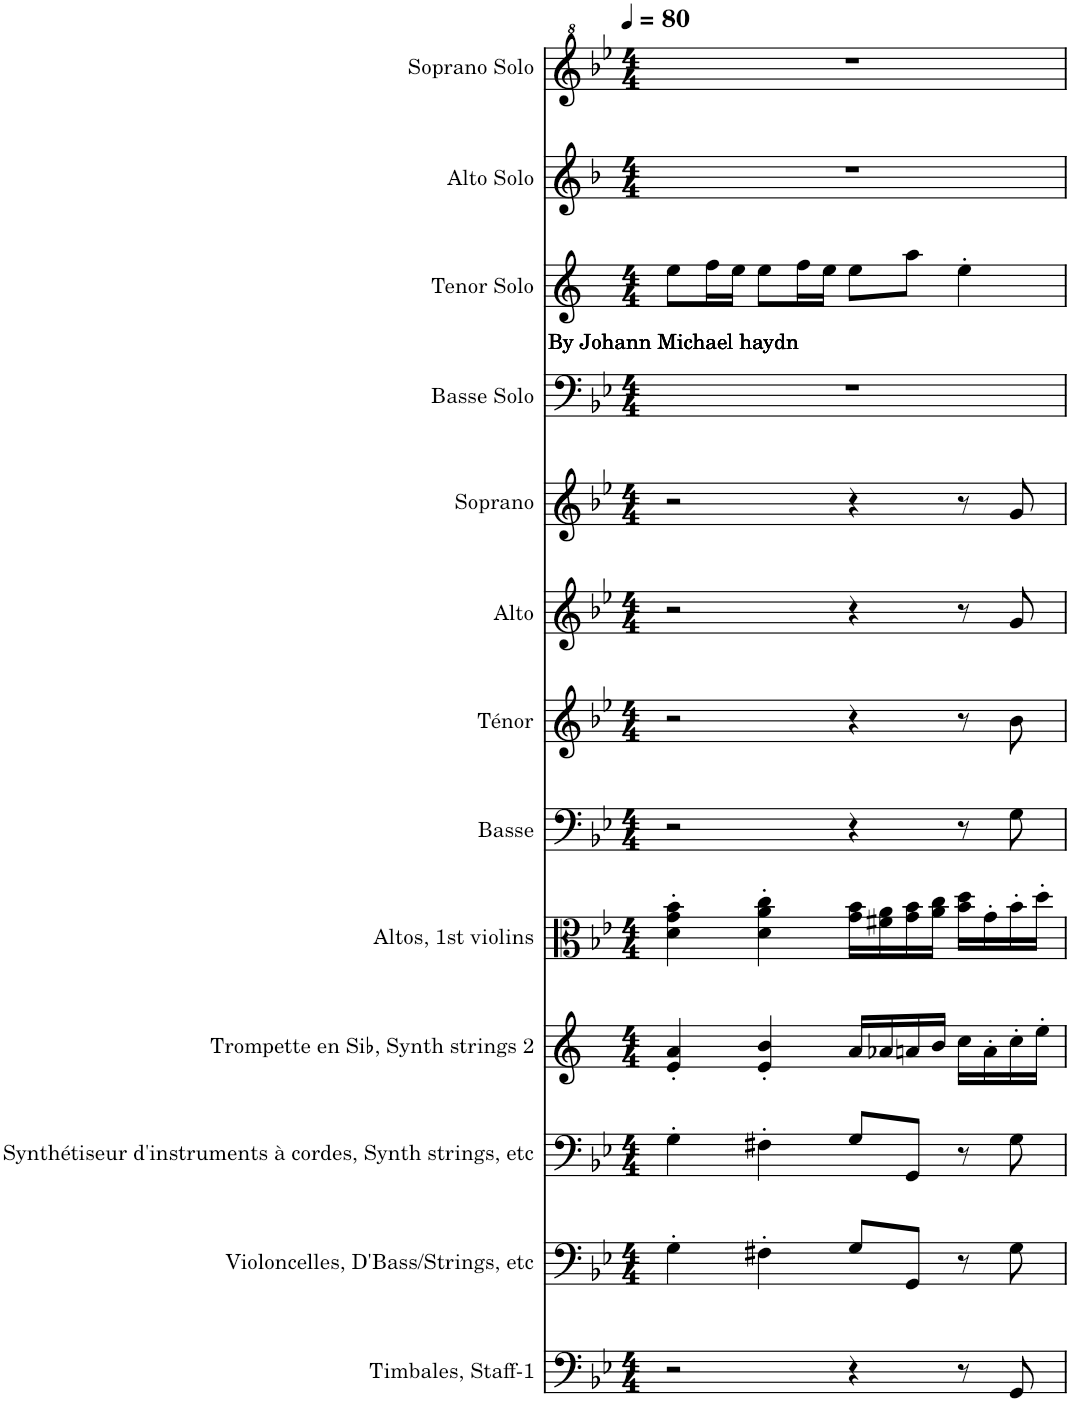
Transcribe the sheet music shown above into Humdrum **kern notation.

**kern	**kern	**kern	**kern	**kern	**kern	**kern	**kern	**kern	**kern	**kern	**text	**kern	**kern
*part13	*part12	*part11	*part10	*part9	*part8	*part7	*part6	*part5	*part4	*part3	*part3	*part2	*part1
*staff13	*staff12	*staff11	*staff10	*staff9	*staff8	*staff7	*staff6	*staff5	*staff4	*staff3	*staff3	*staff2	*staff1
*I"Timbales, Staff-1	*I"Violoncelles, D'Bass/Strings, etc	*I"Synthétiseur d'instruments à cordes, Synth strings, etc	*I"Trompette en Sib, Synth strings 2	*I"Altos, 1st violins	*I"Basse	*I"Ténor	*I"Alto	*I"Soprano	*I"Basse Solo	*I"Tenor Solo	*	*I"Alto Solo	*I"Soprano Solo
*I'Timb.	*I'Vlcs	*I'Synth.	*I'Tromp. Sib	*I'Alt.	*I'B.	*I'T.	*I'A.	*I'S.	*I'B. solo	*I'T. solo	*	*I'A. solo	*I'S. Solo
*clefF4	*clefF4	*clefF4	*clefG2	*clefC3	*clefF4	*clefG2	*clefG2	*clefG2	*clefF4	*clefG2	*	*clefG2	*clefG^2
*	*	*	*Trd1c2	*	*	*	*	*	*	*Trd8c14	*	*Trd4c7	*
*k[b-e-]	*k[b-e-]	*k[b-e-]	*k[]	*k[b-e-]	*k[b-e-]	*k[b-e-]	*k[b-e-]	*k[b-e-]	*k[b-e-]	*k[]	*	*k[b-]	*k[b-e-]
*M4/4	*M4/4	*M4/4	*M4/4	*M4/4	*M4/4	*M4/4	*M4/4	*M4/4	*M4/4	*M4/4	*	*M4/4	*M4/4
*MM80	*MM80	*MM80	*MM80	*MM80	*MM80	*MM80	*MM80	*MM80	*MM80	*MM80	*	*MM80	*MM80
=1	=1	=1	=1	=1	=1	=1	=1	=1	=1	=1	=1	=1	=1
!	!	!	!	!	!	!	!	!	!	!	!LO:LY:b	!	!
2r	4G'\	4G'\	4e/' 4a/'	4d\' 4g\' 4b-\'	2r	2r	2r	2r	1r	8ee\L	By Johann Michael haydn	1r	1r
.	.	.	.	.	.	.	.	.	.	16ff\L	.	.	.
.	.	.	.	.	.	.	.	.	.	16ee\JJ	.	.	.
.	4F#X'\	4F#X'\	4e/' 4b/'	4d\' 4a\' 4cc\'	.	.	.	.	.	8ee\L	.	.	.
.	.	.	.	.	.	.	.	.	.	16ff\L	.	.	.
.	.	.	.	.	.	.	.	.	.	16ee\JJ	.	.	.
4r	8G/L	8G/L	16a/LL	16g\ 16b-\LL	4r	4r	4r	4r	.	8ee\L	.	.	.
.	.	.	16a-X/	16f#X\ 16a\	.	.	.	.	.	.	.	.	.
.	8GG/J	8GG/J	16an/	16g\ 16b-\	.	.	.	.	.	8aa\J	.	.	.
.	.	.	16b/JJ	16a\ 16cc\JJ	.	.	.	.	.	.	.	.	.
8r	8r	8r	16cc\LL	16b-\ 16dd\LL	8r	8r	8r	8r	.	4ee'\	.	.	.
.	.	.	16a'\	16g'\	.	.	.	.	.	.	.	.	.
8GG/	8G\	8G\	16cc'\	16b-'\	8G\	8b-\	8g/	8g/	.	.	.	.	.
.	.	.	16ee'\JJ	16dd'\JJ	.	.	.	.	.	.	.	.	.
=	=	=	=	=	=	=	=	=	=	=	=	=	=
*-	*-	*-	*-	*-	*-	*-	*-	*-	*-	*-	*-	*-	*-
